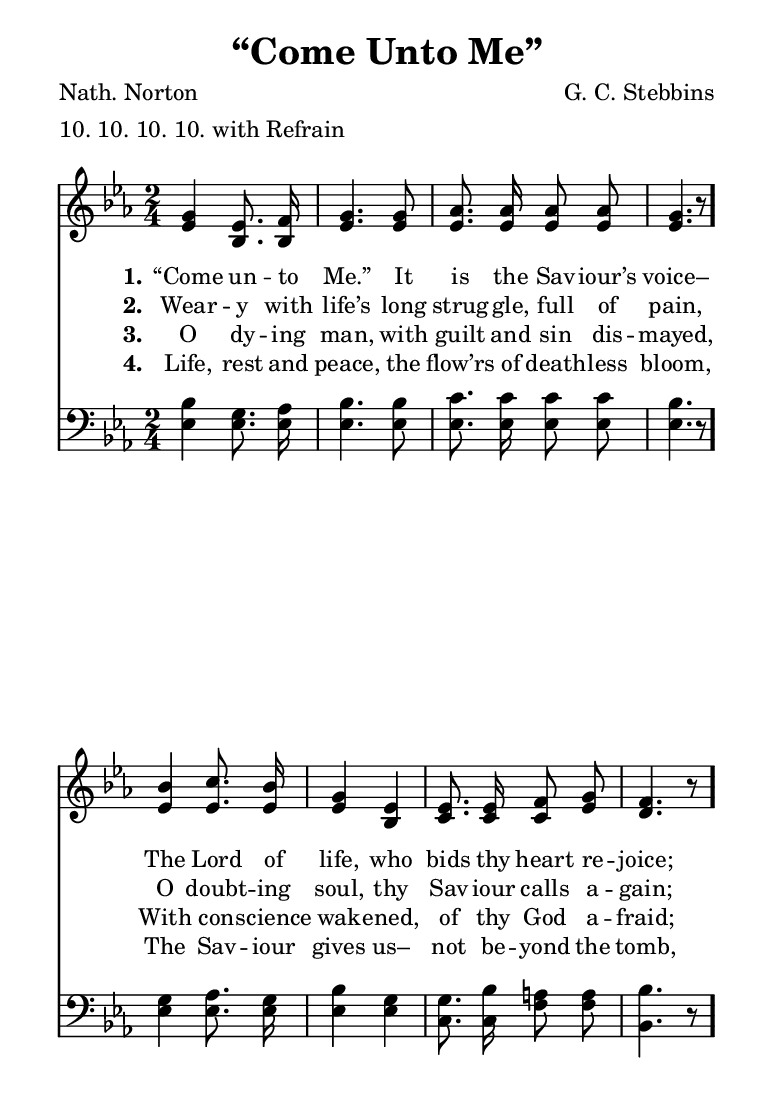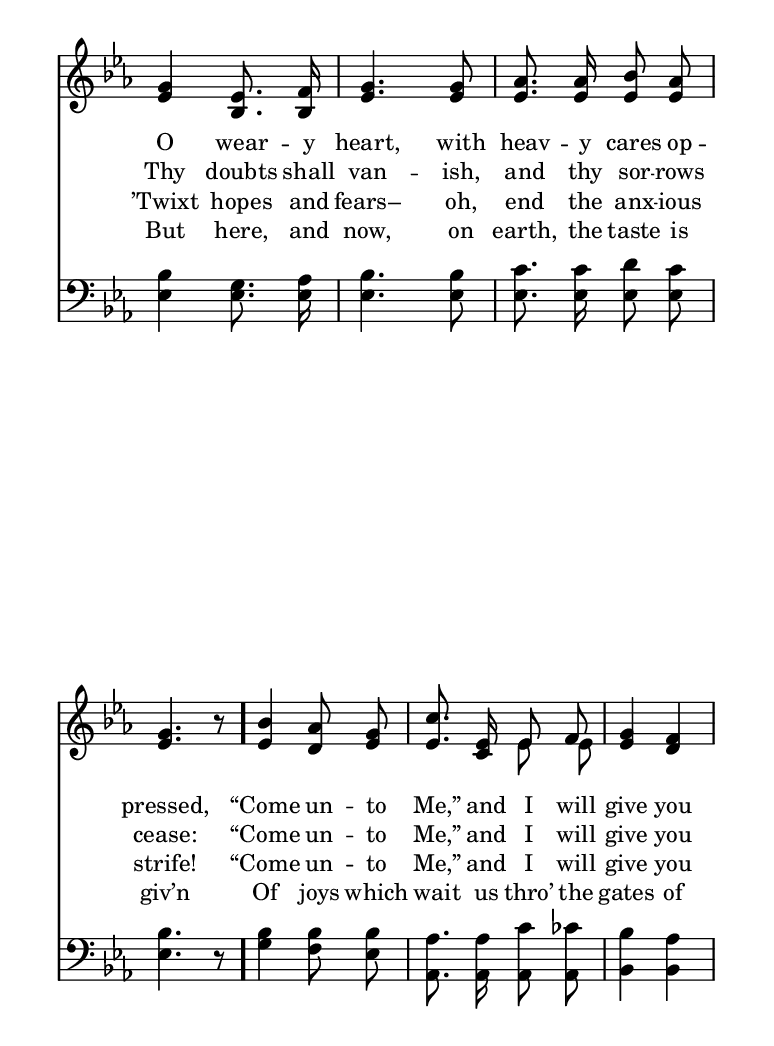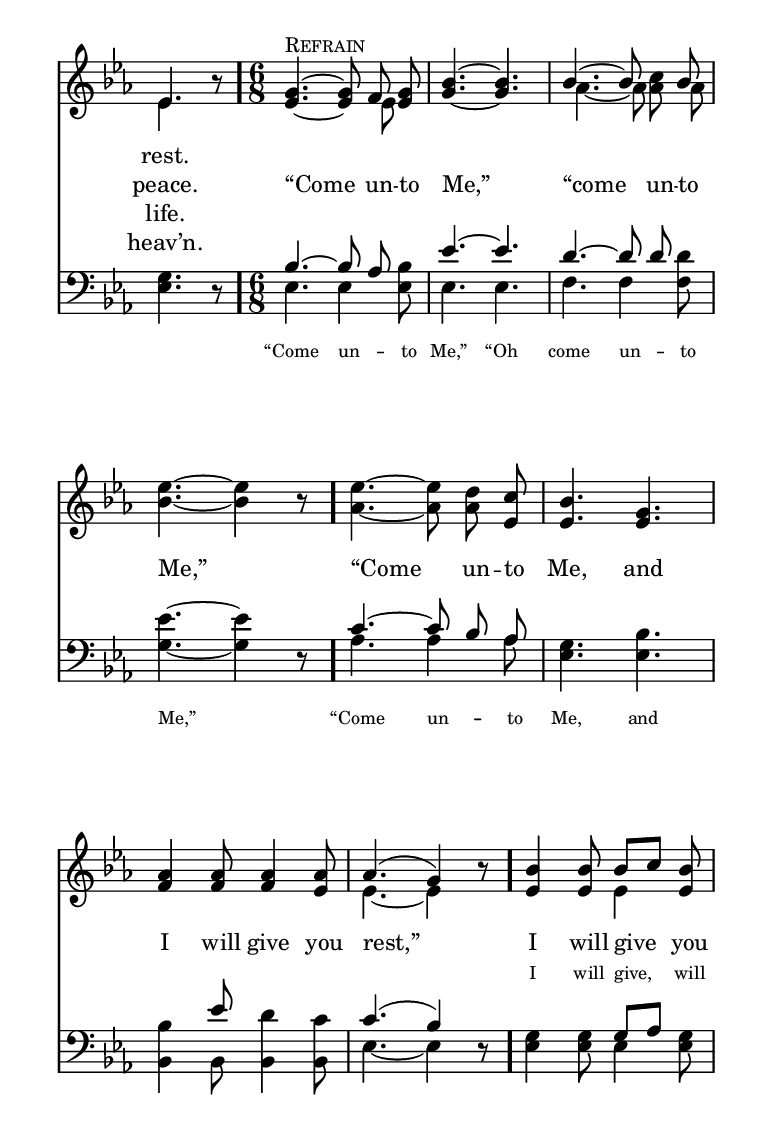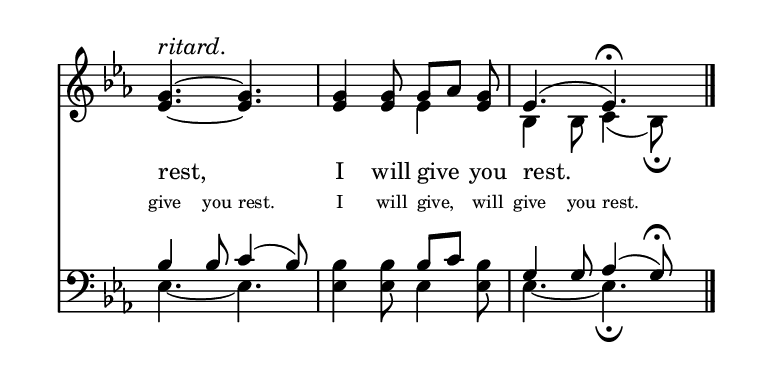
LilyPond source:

\include "common/global.ily"
\paper {
  \include "common/paper.ily"
  ragged-last-bottom = ##t
  systems-per-page = #(cond (is-eogsized 4) (#t #f))
  system-count = #(cond (is-eogsized 5) (#t #f))
  page-count = #(cond (is-eogsized 2) (#t #f))
}

\header{
  %gospel
  hymnnumber = "6"
  title = "“Come Unto Me”"
  tunename = ""
  meter = "10. 10. 10. 10. with Refrain"
  poet = "Nath. Norton"
  composer = "G. C. Stebbins"
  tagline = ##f
}

% for fermata in MIDI
ta = { \tempo 4=84 }
tb = { \tempo 4=42 }
tc = { \tempo 4=21 }

patternA = { \ta c4 c8. c16       | c4. c8        | c8. c16 c8 c8    | c4. c8                     } % Line 1, 3
patternB = { \ta c4 c8. c16       | c4 c4         | c8. c16 c8 c8    | c4. c8                     } % Line 2
patternC = { \ta c4 c8 c8         | c8. c16 c8 c8 | c4 c4            | c4. c8                     } % Line 4

patternR = { \ta c4. ~ c8 c8 c8   | c4. ~ c4.     | c4. ~ c8 c8 c8   | c4. ~ c4 c8                } % Refrain soprano / alto / tenor 1
patternS = { \ta c4. ~ c8 c8 c8   | c4. c4.       | c4 c8 c4 c8      | c4.( c4) c8                } % Refrain soprano / tenor 2
patternZ = { \ta c4. ~ c8 c8 c8   | c4. c4.       | c4 c8 c4 c8      | c4. ~ c4 c8                } % Refrain alto 2
patternT = { \ta c4 c8 c8[ c8] c8 | c4. ~ c4.     | c4 c8 c8[ c8] c8 | c4.( \tb c4.) \fermata     } % Refrain soprano 3
patternU = { \ta c4 c8 c4 c8      | c4. ~ c4.     | c4 c8 c4 c8      | c4 c8 c4( \tc c8) \fermata } % Refrain alto 3
patternV = { \ta c4 c8 c8[ c8] c8 | c4 c8 c4( c8) | c4 c8 c8[ c8] c8 | c4 c8 c4( \tc c8) \fermata } % Refrain tenor 3
patternW = { \ta c4. c4 c8        | c4. c4.       | c4. c4 c8        | c4. ~ c4 c8                } % Refrain bass 1
patternX = { \ta c4. c4 c8        | c4. c4.       | c4 c8 c4 c8      | c4. ~ c4 c8                } % Refrain bass 2
patternY = { \ta c4 c8 c4 c8      | c4. ~ c4.     | c4 c8 c4 c8      | c4. ~ \tb c4. \fermata     } % Refrain bass 3
patternZ = { \ta c4. ~ c8 c8 c8   | c4. c4.       | c4 c8 c4 c8      | c4. ~ c4 c8                } % Refrain alto 2

global = {
  \include "common/overrides.ily"
  \override Staff.TimeSignature.style = #'numbered
  \time 2/4
  \override Score.MetronomeMark.transparent = ##t
  \ta
  \key ees \major
  \autoBeamOff
}

notesSoprano = {
\global
\relative c'' {

  \changePitch \patternA { g ees f   | g g          | aes aes aes aes | g r   }
  \changePitch \patternB { bes c bes | g ees        | ees ees f g     | f r   }
  \changePitch \patternA { g ees f   | g g          | aes aes bes aes | g r   }
  \changePitch \patternC { bes aes g | c ees, ees f | g f             | ees r }

  \time 6/8
  << s^\markup { \small \caps "Refrain" }
  \changePitch \patternR { g g f g           | bes bes | bes bes c bes   | ees ees r } >>
  \changePitch \patternS { ees ees d c       | bes g   | aes aes aes aes | aes g r   }
  \changePitch \patternT { bes bes bes c bes | g^\markup{\italic{ritard.}} g     | g g g aes g     | ees ees   }


  \bar "|."

}
}

notesAlto = {
\global
\relative e' {

  \changePitch \patternA { ees bes bes | ees ees       | ees ees ees ees | ees r }
  \changePitch \patternB { ees ees ees | ees bes       | c c c ees       | d r   }
  \changePitch \patternA { ees bes bes | ees ees       | ees ees ees ees | ees r }
  \changePitch \patternC { ees d ees   | ees c ees ees | ees d           | ees r }

  \changePitch \patternR { ees ees ees ees | g g     | aes aes aes aes | bes bes r     }
  \changePitch \patternZ { aes aes aes ees | ees ees | f f f ees       | ees ees r     }
  \changePitch \patternU { ees ees ees ees | ees ees | ees ees ees ees | bes bes c bes }

}
}

notesTenor = {
\global
\relative a {

  \changePitch \patternA { bes g aes   | bes bes       | c c c c   | bes r }
  \changePitch \patternB { g aes g     | bes g         | g bes a a | bes r }
  \changePitch \patternA { bes g aes   | bes bes       | c c d c   | bes r }
  \changePitch \patternC { bes bes bes | aes aes c ces | bes aes   | g r   }

  \changePitch \patternR { bes bes aes bes | ees ees       | d d d d           | ees ees r }
  \changePitch \patternS { c c bes aes     | g bes         | bes ees d c       | c bes r   }
  \changePitch \patternV { g g g aes g     | bes bes c bes | bes bes bes c bes | g g aes g }

}
}

notesBass = {
\global
\relative f {

  \changePitch \patternA { ees ees ees | ees ees          | ees ees ees ees | ees r  }
  \changePitch \patternB { ees ees ees | ees ees          | c c f f         | bes, r }
  \changePitch \patternA { ees ees ees | ees ees          | ees ees ees ees | ees r  }
  \changePitch \patternC { g f ees     | aes, aes aes aes | bes bes         | ees r  }

  \changePitch \patternW { ees ees ees     | ees ees | f f f           | g g r     }
  \changePitch \patternX { aes aes aes     | ees ees | bes bes bes bes | ees ees r }
  \changePitch \patternY { ees ees ees ees | ees ees | ees ees ees ees | ees ees   }

}
}

Refrain = \lyricmode {

  “Come un -- to Me,” “come un -- to Me,” \bar "."
  “Come un -- to Me, and I will give you rest,” \bar "."
  I will give you rest, I will give you rest. \bar "."

}

BassRefrainA = \lyricmode {

  \override LyricText.font-size = #-2
  \repeat unfold 40 { \skip 4 }
  “Come un -- to Me,” “Oh come un -- to Me,”
  “Come un -- to Me, and

}

TenorRefrainA = \lyricmode {

  \override LyricText.font-size = #-2
  \repeat unfold 58 { \skip 4 }
  I will give, will give you rest.
  I will give, will give you rest.

}

wordsA = \lyricmode {
\set stanza = "1."

  “Come un -- to Me.” It is the Sav -- iour’s voice– \bar "."
  The Lord of life, who bids thy heart re -- joice; \bar "."
  O wear -- y heart, with heav -- y cares op -- pressed, \bar "."
  “Come un -- to Me,” and I will give you rest. \bar "."

}

wordsB = \lyricmode {
\set stanza = "2."

  Wear -- y with life’s long strug -- gle, full of pain,
  O doubt -- ing soul, thy Sav -- iour calls a -- gain;
  Thy doubts shall van -- ish, and thy sor -- rows cease:
  “Come un -- to Me,” and I will give you peace.

  \Refrain
}

wordsC = \lyricmode {
\set stanza = "3."

  O dy -- ing man, with guilt and sin dis -- mayed,
  With con -- science wak -- ened, of thy God a -- fraid;
  ’Twixt hopes and fears– oh, end the anx -- ious strife!
  “Come un -- to Me,” and I will give you life.

}

wordsD = \lyricmode {
\set stanza = "4."

  Life, rest and peace, the flow’rs of death -- less bloom,
  The Sav -- iour gives us– not be -- yond the tomb,
  But here, and now, on earth, the taste is giv’n
  Of joys which wait us thro’ the gates of heav’n.

}


\score {
  \context ChoirStaff <<
    \context Staff = upper <<
      \set Staff.autoBeaming = ##f
      \set ChoirStaff.systemStartDelimiter = #'SystemStartBar
      \set ChoirStaff.printPartCombineTexts = ##f
      \partcombine #'(2 . 9) \notesSoprano \notesAlto
      \context NullVoice = sopranos { \voiceOne << \notesSoprano >> }
      \context NullVoice = altos { \voiceTwo << \notesAlto >> }
      \context Lyrics = one   \lyricsto sopranos \wordsA
      \context Lyrics = two   \lyricsto sopranos \wordsB
      \context Lyrics = three \lyricsto sopranos \wordsC
      \context Lyrics = four  \lyricsto sopranos \wordsD
    >>
    \context Staff = men <<
      \set Staff.autoBeaming = ##f
      \clef bass
      \set ChoirStaff.printPartCombineTexts = ##f
      \partcombine #'(2 . 9) \notesTenor \notesBass
      \context NullVoice = tenors { \voiceOne << \notesTenor >> }
      \context NullVoice = basses { \voiceTwo << \notesBass >> }
    >>
  \new Lyrics \with { alignAboveContext = men } \lyricsto tenors \TenorRefrainA
  \new Lyrics \with { alignBelowContext = men } \lyricsto basses \BassRefrainA
  >>
  \layout {
    \include "common/layout.ily"
  }
  \midi{
    \include "common/midi.ily"
  }
}

\version "2.19.49"  % necessary for upgrading to future LilyPond versions.

% vi:set et ts=2 sw=2 ai nocindent syntax=lilypond:
